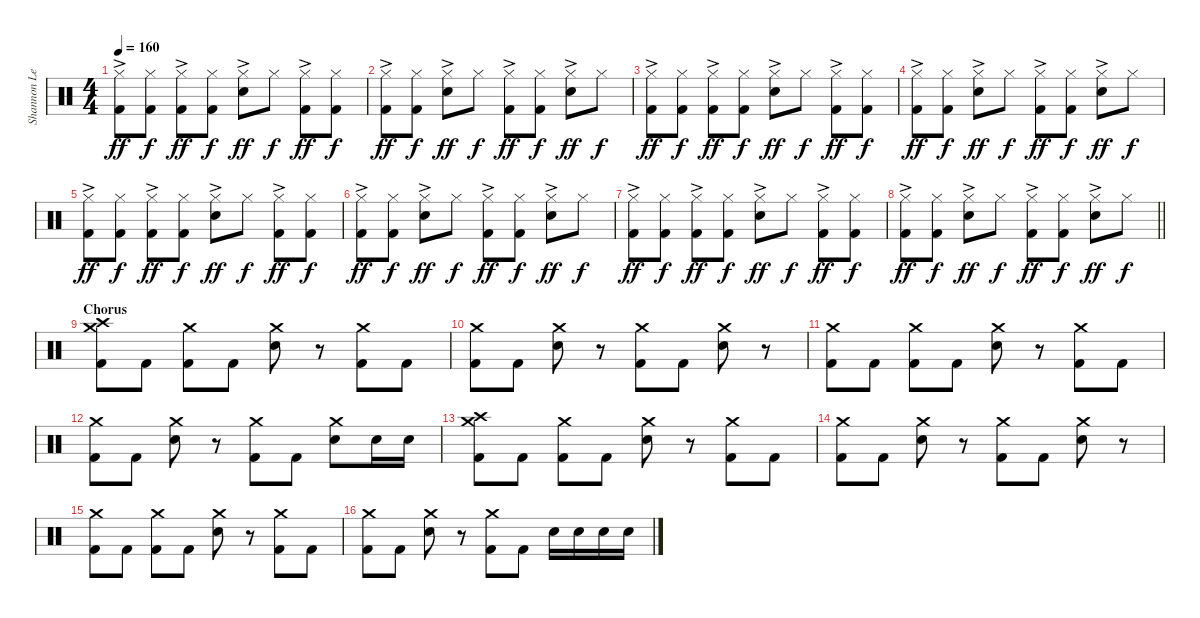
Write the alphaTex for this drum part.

\track ("Shannon Leto (Drums)" "Shannon Le") {instrument percussion}
\staff {score}
\articulation defaults
\ts (4 4)
\tempo 160
\clef neutral
\ks c
("Hi-Hat (closed)"{ac} "Kick (hit) 2").8{dy ff} ("Hi-Hat (closed)" "Kick (hit) 2").8{dy f} ("Hi-Hat (closed)"{ac} "Kick (hit) 2").8{dy ff} ("Hi-Hat (closed)" "Kick (hit) 2").8{dy f} ("Hi-Hat (closed)"{ac} "Electric Snare (hit)").8{dy ff} "Hi-Hat (closed)".8{dy f} ("Hi-Hat (closed)"{ac} "Kick (hit) 2").8{dy ff} ("Hi-Hat (closed)" "Kick (hit) 2").8{dy f} |
("Hi-Hat (closed)"{ac} "Kick (hit) 2").8{dy ff} ("Hi-Hat (closed)" "Kick (hit) 2").8{dy f} ("Hi-Hat (closed)"{ac} "Electric Snare (hit)").8{dy ff} "Hi-Hat (closed)".8{dy f} ("Hi-Hat (closed)"{ac} "Kick (hit) 2").8{dy ff} ("Hi-Hat (closed)" "Kick (hit) 2").8{dy f} ("Hi-Hat (closed)"{ac} "Electric Snare (hit)").8{dy ff} "Hi-Hat (closed)".8{dy f} |
("Hi-Hat (closed)"{ac} "Kick (hit) 2").8{dy ff} ("Hi-Hat (closed)" "Kick (hit) 2").8{dy f} ("Hi-Hat (closed)"{ac} "Kick (hit) 2").8{dy ff} ("Hi-Hat (closed)" "Kick (hit) 2").8{dy f} ("Hi-Hat (closed)"{ac} "Electric Snare (hit)").8{dy ff} "Hi-Hat (closed)".8{dy f} ("Hi-Hat (closed)"{ac} "Kick (hit) 2").8{dy ff} ("Hi-Hat (closed)" "Kick (hit) 2").8{dy f} |
("Hi-Hat (closed)"{ac} "Kick (hit) 2").8{dy ff} ("Hi-Hat (closed)" "Kick (hit) 2").8{dy f} ("Hi-Hat (closed)"{ac} "Electric Snare (hit)").8{dy ff} "Hi-Hat (closed)".8{dy f} ("Hi-Hat (closed)"{ac} "Kick (hit) 2").8{dy ff} ("Hi-Hat (closed)" "Kick (hit) 2").8{dy f} ("Hi-Hat (closed)"{ac} "Electric Snare (hit)").8{dy ff} "Hi-Hat (closed)".8{dy f} |
("Hi-Hat (closed)"{ac} "Kick (hit) 2").8{dy ff} ("Hi-Hat (closed)" "Kick (hit) 2").8{dy f} ("Hi-Hat (closed)"{ac} "Kick (hit) 2").8{dy ff} ("Hi-Hat (closed)" "Kick (hit) 2").8{dy f} ("Hi-Hat (closed)"{ac} "Electric Snare (hit)").8{dy ff} "Hi-Hat (closed)".8{dy f} ("Hi-Hat (closed)"{ac} "Kick (hit) 2").8{dy ff} ("Hi-Hat (closed)" "Kick (hit) 2").8{dy f} |
("Hi-Hat (closed)"{ac} "Kick (hit) 2").8{dy ff} ("Hi-Hat (closed)" "Kick (hit) 2").8{dy f} ("Hi-Hat (closed)"{ac} "Electric Snare (hit)").8{dy ff} "Hi-Hat (closed)".8{dy f} ("Hi-Hat (closed)"{ac} "Kick (hit) 2").8{dy ff} ("Hi-Hat (closed)" "Kick (hit) 2").8{dy f} ("Hi-Hat (closed)"{ac} "Electric Snare (hit)").8{dy ff} "Hi-Hat (closed)".8{dy f} |
("Hi-Hat (closed)"{ac} "Kick (hit) 2").8{dy ff} ("Hi-Hat (closed)" "Kick (hit) 2").8{dy f} ("Hi-Hat (closed)"{ac} "Kick (hit) 2").8{dy ff} ("Hi-Hat (closed)" "Kick (hit) 2").8{dy f} ("Hi-Hat (closed)"{ac} "Electric Snare (hit)").8{dy ff} "Hi-Hat (closed)".8{dy f} ("Hi-Hat (closed)"{ac} "Kick (hit) 2").8{dy ff} ("Hi-Hat (closed)" "Kick (hit) 2").8{dy f} |
\barLineRight lightlight
("Hi-Hat (closed)"{ac} "Kick (hit) 2").8{dy ff} ("Hi-Hat (closed)" "Kick (hit) 2").8{dy f} ("Hi-Hat (closed)"{ac} "Electric Snare (hit)").8{dy ff} "Hi-Hat (closed)".8{dy f} ("Hi-Hat (closed)"{ac} "Kick (hit) 2").8{dy ff} ("Hi-Hat (closed)" "Kick (hit) 2").8{dy f} ("Hi-Hat (closed)"{ac} "Electric Snare (hit)").8{dy ff} "Hi-Hat (closed)".8{dy f} |
\section ("" "Chorus")
("Crash medium (hit)" "Crash high (hit)" "Kick (hit) 2").8 "Kick (hit) 2".8 ("Crash medium (hit)" "Kick (hit) 2").8 "Kick (hit) 2".8 ("Crash medium (hit)" "Electric Snare (hit)").8 r.8 ("Crash medium (hit)" "Kick (hit) 2").8 "Kick (hit) 2".8 |
("Crash medium (hit)" "Kick (hit) 2").8 "Kick (hit) 2".8 ("Crash medium (hit)" "Electric Snare (hit)").8 r.8 ("Crash medium (hit)" "Kick (hit) 2").8 "Kick (hit) 2".8 ("Crash medium (hit)" "Electric Snare (hit)").8 r.8 |
("Crash medium (hit)" "Kick (hit) 2").8 "Kick (hit) 2".8 ("Crash medium (hit)" "Kick (hit) 2").8 "Kick (hit) 2".8 ("Crash medium (hit)" "Electric Snare (hit)").8 r.8 ("Crash medium (hit)" "Kick (hit) 2").8 "Kick (hit) 2".8 |
("Crash medium (hit)" "Kick (hit) 2").8 "Kick (hit) 2".8 ("Crash medium (hit)" "Electric Snare (hit)").8 r.8 ("Crash medium (hit)" "Kick (hit) 2").8 "Kick (hit) 2".8 ("Crash medium (hit)" "Electric Snare (hit)").8 "Electric Snare (hit)".16 "Electric Snare (hit)".16 |
("Crash medium (hit)" "Crash high (hit)" "Kick (hit) 2").8 "Kick (hit) 2".8 ("Crash medium (hit)" "Kick (hit) 2").8 "Kick (hit) 2".8 ("Crash medium (hit)" "Electric Snare (hit)").8 r.8 ("Crash medium (hit)" "Kick (hit) 2").8 "Kick (hit) 2".8 |
("Crash medium (hit)" "Kick (hit) 2").8 "Kick (hit) 2".8 ("Crash medium (hit)" "Electric Snare (hit)").8 r.8 ("Crash medium (hit)" "Kick (hit) 2").8 "Kick (hit) 2".8 ("Crash medium (hit)" "Electric Snare (hit)").8 r.8 |
("Crash medium (hit)" "Kick (hit) 2").8 "Kick (hit) 2".8 ("Crash medium (hit)" "Kick (hit) 2").8 "Kick (hit) 2".8 ("Crash medium (hit)" "Electric Snare (hit)").8 r.8 ("Crash medium (hit)" "Kick (hit) 2").8 "Kick (hit) 2".8 |
("Crash medium (hit)" "Kick (hit) 2").8 "Kick (hit) 2".8 ("Crash medium (hit)" "Electric Snare (hit)").8 r.8 ("Crash medium (hit)" "Kick (hit) 2").8 "Kick (hit) 2".8 "Electric Snare (hit)".16 "Electric Snare (hit)".16 "Electric Snare (hit)".16 "Electric Snare (hit)".16
